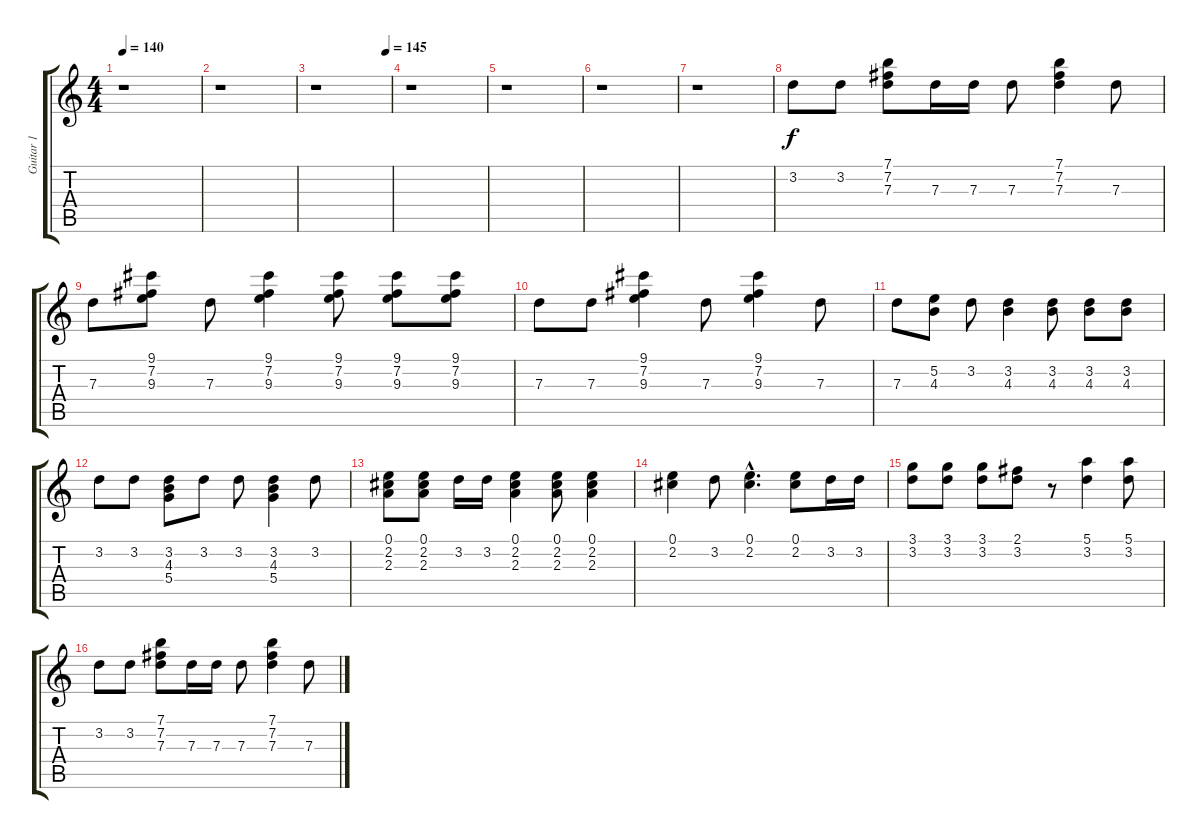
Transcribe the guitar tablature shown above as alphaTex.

\track ("Guitar 1" "Guitar 1") {instrument distortionguitar}
\staff {score tabs}
\tuning (E4 B3 G3 D3 A2 E2) {hide}
\ts (4 4)
\tempo 140
\clef g2
\ks c
r.1{dy f instrument distortionguitar} |
r.1 |
\tempo (145 0.9375)
r.1 |
r.1 |
r.1 |
r.1 |
r.1 |
3.2.8 3.2.8 (7.1 7.2 7.3).8 7.3.16 7.3.16 7.3.8 (7.1 7.2 7.3).4 7.3.8 |
7.3.8 (9.1 7.2 9.3).8 7.3.8 (9.1 7.2 9.3).4 (9.1 7.2 9.3).8 (9.1 7.2 9.3).8 (9.1 7.2 9.3).8 |
7.3.8 7.3.8 (9.1 7.2 9.3).4 7.3.8 (9.1 7.2 9.3).4 7.3.8 |
7.3.8 (5.2 4.3).8 3.2.8 (3.2 4.3).4 (3.2 4.3).8 (3.2 4.3).8 (3.2 4.3).8 |
3.2.8 3.2.8 (3.2 4.3 5.4).8 3.2.8 3.2.8 (3.2 4.3 5.4).4 3.2.8 |
(0.1 2.2 2.3).8 (0.1 2.2 2.3).8 3.2.16 3.2.16 (0.1 2.2 2.3).4 (0.1 2.2 2.3).8 (0.1 2.2 2.3).4 |
(0.1 2.2).4 3.2.8 (0.1{hac} 2.2{hac}).4{d} (0.1 2.2).8 3.2.16 3.2.16 |
(3.1 3.2).8 (3.1 3.2).8 (3.1 3.2).8 (2.1 3.2).8 r.8 (5.1 3.2).4 (5.1 3.2).8 |
3.2.8 3.2.8 (7.1 7.2 7.3).8 7.3.16 7.3.16 7.3.8 (7.1 7.2 7.3).4 7.3.8
